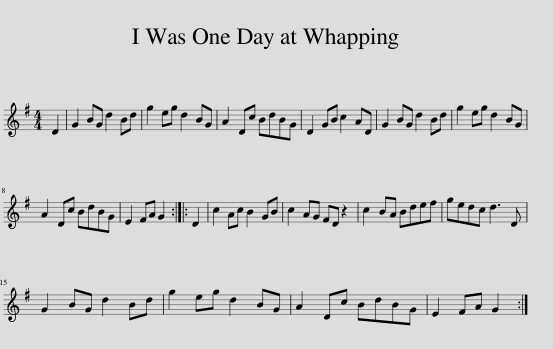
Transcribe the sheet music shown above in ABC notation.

X:1
L:1/8
M:4/4
I:linebreak $
K:none
V:1 treble transpose="8 "
V:1
[K:G] D2 | G2 BG d2 Bd | g2 eg d2 BG | A2 Dc BdBG | D2 GB c2 AD | %5
 G2 BG d2 Bd | g2 eg d2 BG |$ A2 Dc BdBG | E2 FA G2 :: D2 | %10
 c2 Ac B2 GB | c2 AG FD z2 | c2 BA Bdef | gedc d3 D |$ G2 BG d2 Bd | %15
 g2 eg d2 BG | A2 Dc BdBG | E2 FA G2 :| %18
